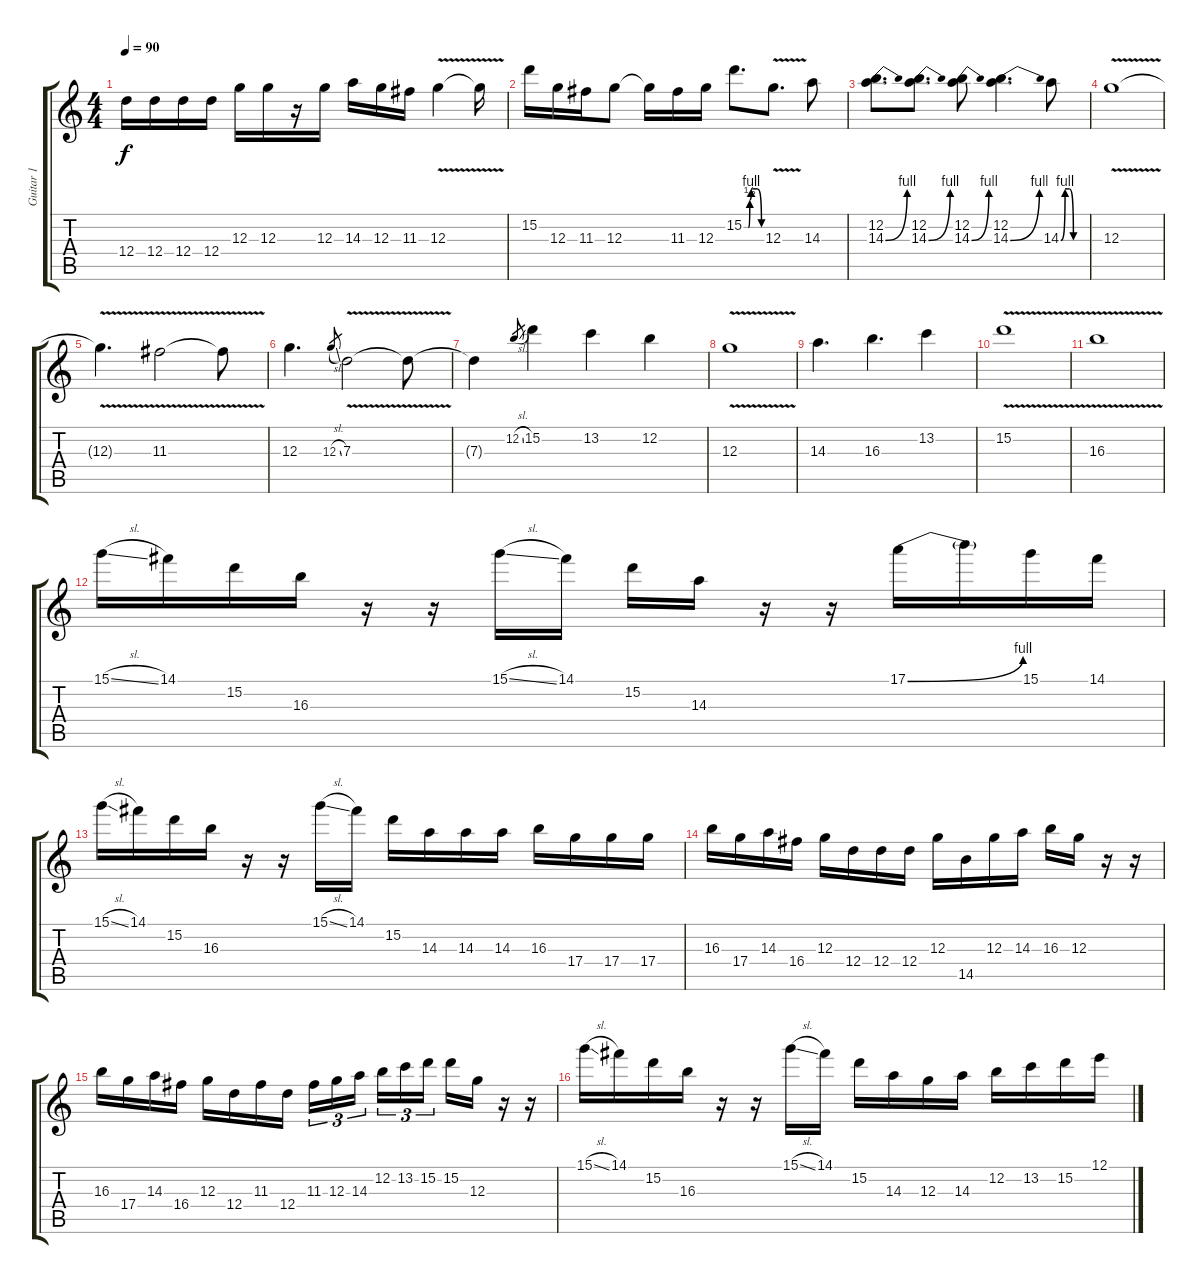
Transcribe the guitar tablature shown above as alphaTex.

\track ("Guitar 1" "Guitar 1") {instrument distortionguitar}
\staff {score tabs}
\tuning (E4 B3 G3 D3 A2 E2) {hide}
\ts (4 4)
\tempo 90
\clef g2
\ks c
12.4.16{dy f} 12.4.16 12.4.16 12.4.16 12.3.16 12.3.16 r.16 12.3.16 14.3.16 12.3.16 11.3.16 12.3{v}.4 12.3{t}.16 |
15.2.16 12.3.16 11.3.16 12.3.8 12.3{t}.16 11.3.16 12.3.16 15.2{be (custom 0 0 10 0 15 0 20 2 25 4 30 4 45 4 60 0)}.8{d} 12.3{v}.8{d} 14.3.8 |
(12.2 14.3{be (bend 0 0 60 4)}).8{d} (12.2 14.3{be (bend 0 0 60 4)}).8{d} (12.2 14.3{be (bend 0 0 60 4)}).8 (12.2 14.3{be (bend 0 0 60 4)}).4{d} 14.3{be (custom 0 0 10 4 20 4 30 0 60 0)}.8 |
12.3{v}.1 |
12.3{t}.4{d} 11.3{v}.2 11.3{t}.8 |
12.3.4{d} 12.3{sl}.8{gr} 7.3{v}.2 7.3{t}.8 |
7.3{t}.4 12.2{sl}.8{gr} 15.2.4 13.2.4 12.2.4 |
12.3{v}.1 |
14.3.4{d} 16.3.4{d} 13.2.4 |
15.2{v}.1 |
16.3{v}.1 |
15.1{sl}.16 14.1.16 15.2.16 16.3.16 r.16 r.16 15.1{sl}.16 14.1.16 15.2.16 14.3.16 r.16 r.16 17.1{be (bend 0 0 60 4)}.16 17.1{t}.16 15.1.16 14.1.16 |
15.1{sl}.16 14.1.16 15.2.16 16.3.16 r.16 r.16 15.1{sl}.16 14.1.16 15.2.16 14.3.16 14.3.16 14.3.16 16.3.16 17.4.16 17.4.16 17.4.16 |
16.3.16 17.4.16 14.3.16 16.4.16 12.3.16 12.4.16 12.4.16 12.4.16 12.3.16 14.5.16 12.3.16 14.3.16 16.3.16 12.3.16 r.16 r.16 |
16.3.16 17.4.16 14.3.16 16.4.16 12.3.16 12.4.16 11.3.16 12.4.16 11.3.16{tu (3 2)} 12.3.16{tu (3 2)} 14.3.16{tu (3 2) beam splitsecondary} 12.2.16{tu (3 2)} 13.2.16{tu (3 2)} 15.2.16{tu (3 2)} 15.2.16 12.3.16 r.16 r.16 |
15.1{sl}.16 14.1.16 15.2.16 16.3.16 r.16 r.16 15.1{sl}.16 14.1.16 15.2.16 14.3.16 12.3.16 14.3.16 12.2.16 13.2.16 15.2.16 12.1.16
